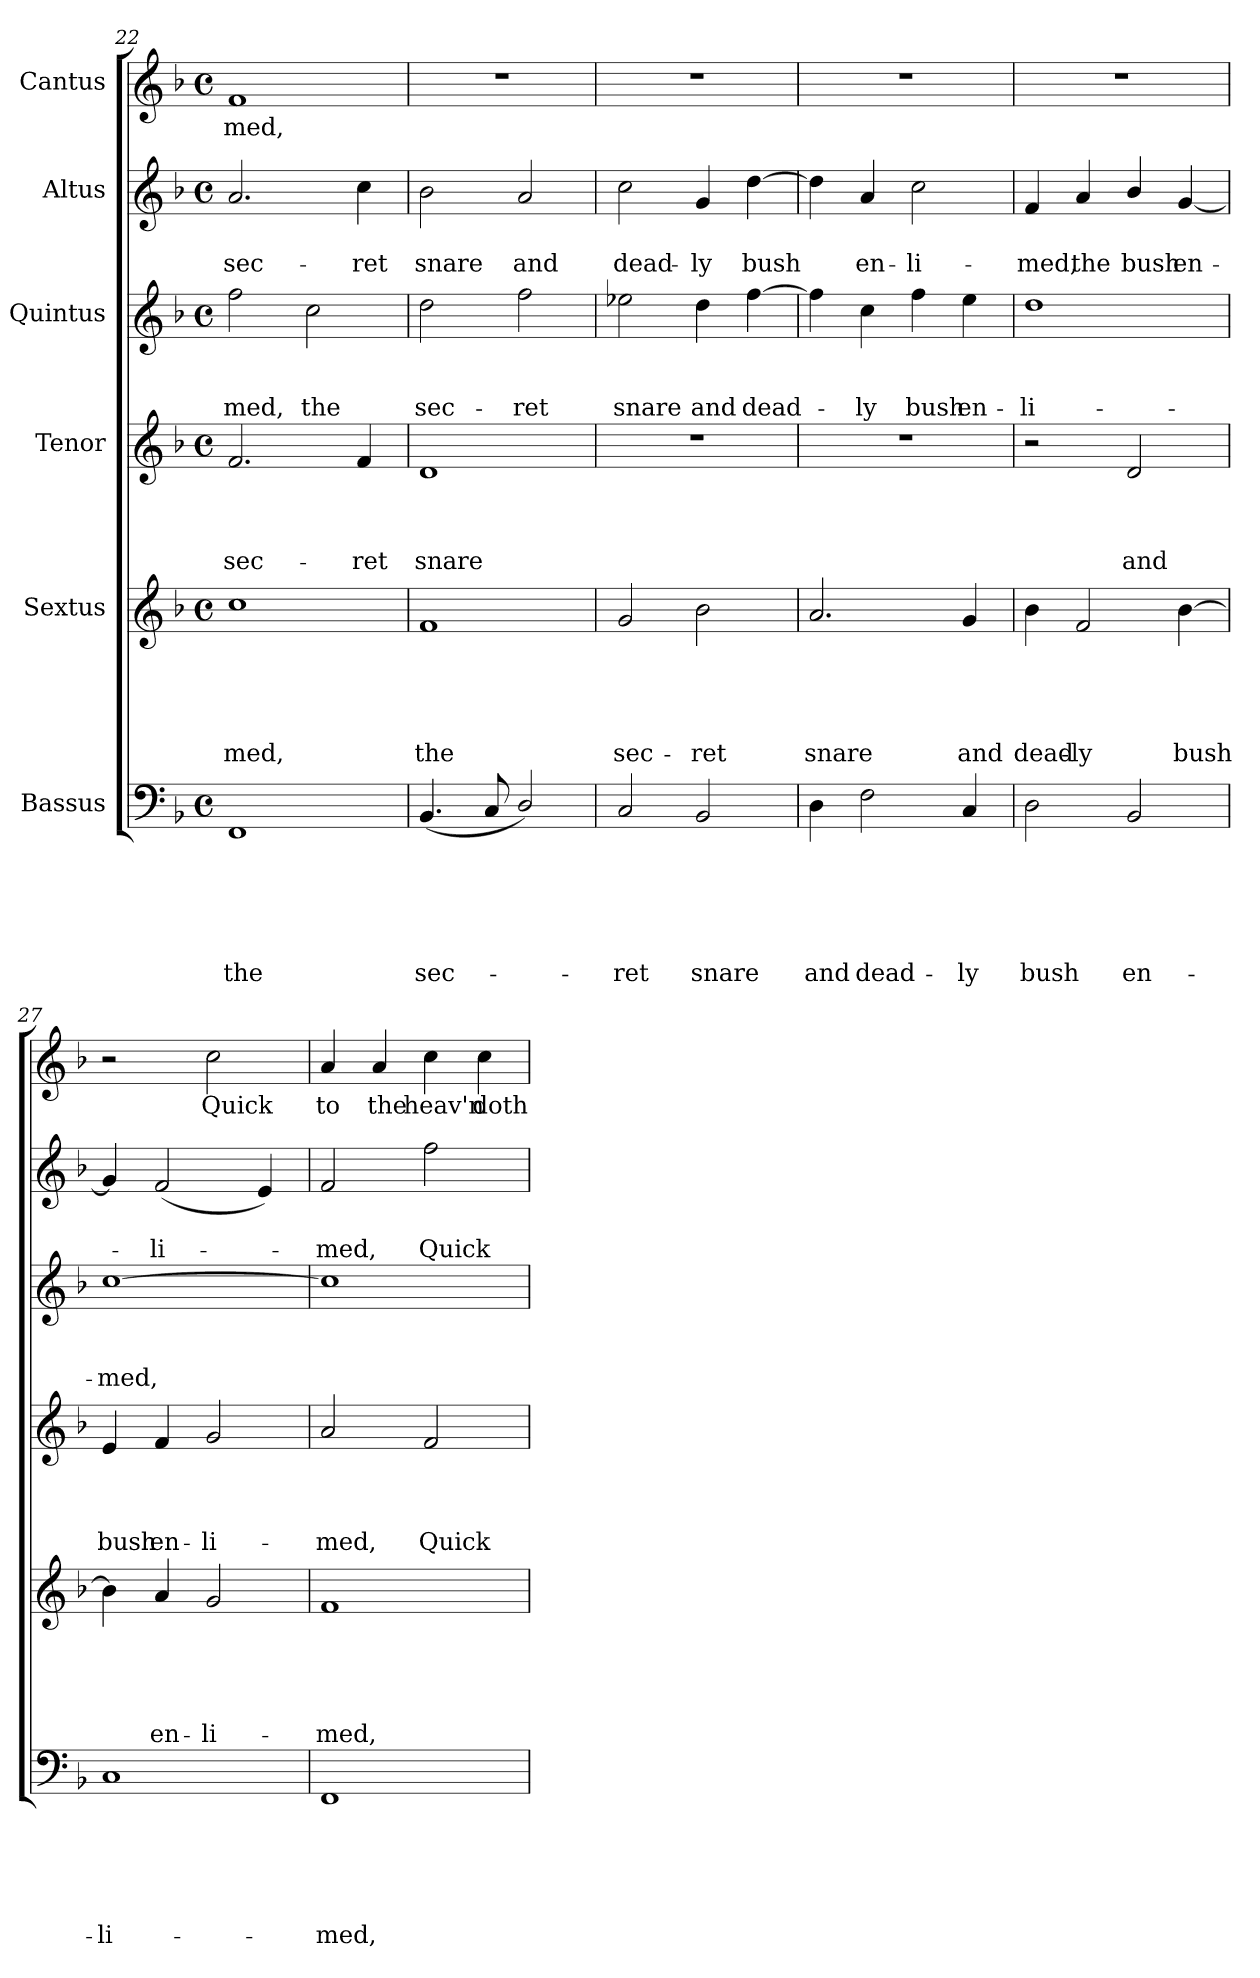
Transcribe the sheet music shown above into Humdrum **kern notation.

**kern	**text	**text	**text	**text	**text	**text	**kern	**text	**text	**text	**text	**text	**kern	**text	**text	**text	**text	**kern	**text	**text	**text	**kern	**text	**text	**kern	**text
*part6	*part6	*part6	*part6	*part6	*part6	*part6	*part5	*part5	*part5	*part5	*part5	*part5	*part4	*part4	*part4	*part4	*part4	*part3	*part3	*part3	*part3	*part2	*part2	*part2	*part1	*part1
*staff6	*staff6	*staff6	*staff6	*staff6	*staff6	*staff6	*staff5	*staff5	*staff5	*staff5	*staff5	*staff5	*staff4	*staff4	*staff4	*staff4	*staff4	*staff3	*staff3	*staff3	*staff3	*staff2	*staff2	*staff2	*staff1	*staff1
*I"Bassus	*	*	*	*	*	*	*I"Sextus	*	*	*	*	*	*I"Tenor	*	*	*	*	*I"Quintus	*	*	*	*I"Altus	*	*	*I"Cantus	*
*clefF4	*	*	*	*	*	*	*clefG2	*	*	*	*	*	*clefG2	*	*	*	*	*clefG2	*	*	*	*clefG2	*	*	*clefG2	*
*k[b-]	*	*	*	*	*	*	*k[b-]	*	*	*	*	*	*k[b-]	*	*	*	*	*k[b-]	*	*	*	*k[b-]	*	*	*k[b-]	*
*F:	*	*	*	*	*	*	*F:	*	*	*	*	*	*F:	*	*	*	*	*F:	*	*	*	*F:	*	*	*F:	*
*M4/4	*	*	*	*	*	*	*M4/4	*	*	*	*	*	*M4/4	*	*	*	*	*M4/4	*	*	*	*M4/4	*	*	*M4/4	*
*met(c)	*	*	*	*	*	*	*met(c)	*	*	*	*	*	*met(c)	*	*	*	*	*met(c)	*	*	*	*met(c)	*	*	*met(c)	*
=22	=22	=22	=22	=22	=22	=22	=22	=22	=22	=22	=22	=22	=22	=22	=22	=22	=22	=22	=22	=22	=22	=22	=22	=22	=22	=22
!	!	!	!	!	!	!LO:LY:b	!	!	!	!	!	!LO:LY:b	!	!	!	!	!LO:LY:b	!	!	!	!LO:LY:b	!	!	!LO:LY:b	!	!LO:LY:b
1FF	.	.	.	.	.	the	1cc	.	.	.	.	-med,	2.f/	.	.	.	sec-	2ff\	.	.	-med,	2.a/	.	sec-	1f	-med,
!	!	!	!	!	!	!	!	!	!	!	!	!	!	!	!	!	!	!	!	!	!LO:LY:b	!	!	!	!	!
.	.	.	.	.	.	.	.	.	.	.	.	.	.	.	.	.	.	2cc\	.	.	the	.	.	.	.	.
!	!	!	!	!	!	!	!	!	!	!	!	!	!	!	!	!	!LO:LY:b	!	!	!	!	!	!	!LO:LY:b	!	!
.	.	.	.	.	.	.	.	.	.	.	.	.	4f/	.	.	.	-ret	.	.	.	.	4cc\	.	-ret	.	.
=23	=23	=23	=23	=23	=23	=23	=23	=23	=23	=23	=23	=23	=23	=23	=23	=23	=23	=23	=23	=23	=23	=23	=23	=23	=23	=23
!	!	!	!	!	!	!LO:LY:b	!	!	!	!	!	!LO:LY:b	!	!	!	!	!LO:LY:b	!	!	!	!LO:LY:b	!	!	!LO:LY:b	!	!
(<4.BB-/	.	.	.	.	.	sec-	1f	.	.	.	.	the	1d	.	.	.	snare	2dd\	.	.	sec-	2b-\	.	snare	1r	.
8C/	.	.	.	.	.	.	.	.	.	.	.	.	.	.	.	.	.	.	.	.	.	.	.	.	.	.
!	!	!	!	!	!	!	!	!	!	!	!	!	!	!	!	!	!	!	!	!	!LO:LY:b	!	!	!LO:LY:b	!	!
2D/)	.	.	.	.	.	.	.	.	.	.	.	.	.	.	.	.	.	2ff\	.	.	-ret	2a/	.	and	.	.
=24	=24	=24	=24	=24	=24	=24	=24	=24	=24	=24	=24	=24	=24	=24	=24	=24	=24	=24	=24	=24	=24	=24	=24	=24	=24	=24
!	!	!	!	!	!	!LO:LY:b	!	!	!	!	!	!LO:LY:b	!	!	!	!	!	!	!	!	!LO:LY:b	!	!	!LO:LY:b	!	!
2C/	.	.	.	.	.	-ret	2g/	.	.	.	.	sec-	1r	.	.	.	.	2ee-X\	.	.	snare	2cc\	.	dead-	1r	.
!	!	!	!	!	!	!LO:LY:b	!	!	!	!	!	!LO:LY:b	!	!	!	!	!	!	!	!	!LO:LY:b	!	!	!LO:LY:b	!	!
2BB-/	.	.	.	.	.	snare	2b-\	.	.	.	.	-ret	.	.	.	.	.	4dd\	.	.	and	4g/	.	-ly	.	.
!	!	!	!	!	!	!	!	!	!	!	!	!	!	!	!	!	!	!	!	!	!LO:LY:b	!	!	!LO:LY:b	!	!
.	.	.	.	.	.	.	.	.	.	.	.	.	.	.	.	.	.	[>4ff\	.	.	dead-	[>4dd\	.	bush	.	.
!!LO:PB:g=z
=25	=25	=25	=25	=25	=25	=25	=25	=25	=25	=25	=25	=25	=25	=25	=25	=25	=25	=25	=25	=25	=25	=25	=25	=25	=25	=25
!	!	!	!	!	!	!LO:LY:b	!	!	!	!	!	!LO:LY:b	!	!	!	!	!	!	!	!	!	!	!	!	!	!
4D\	.	.	.	.	.	and	2.a/	.	.	.	.	snare	1r	.	.	.	.	4ff\]	.	.	.	4dd\]	.	.	1r	.
!	!	!	!	!	!	!LO:LY:b	!	!	!	!	!	!	!	!	!	!	!	!	!	!	!LO:LY:b	!	!	!LO:LY:b	!	!
2F\	.	.	.	.	.	dead-	.	.	.	.	.	.	.	.	.	.	.	4cc\	.	.	-ly	4a/	.	en-	.	.
!	!	!	!	!	!	!	!	!	!	!	!	!	!	!	!	!	!	!	!	!	!LO:LY:b	!	!	!LO:LY:b	!	!
.	.	.	.	.	.	.	.	.	.	.	.	.	.	.	.	.	.	4ff\	.	.	bush	2cc\	.	-li-	.	.
!	!	!	!	!	!	!LO:LY:b	!	!	!	!	!	!LO:LY:b	!	!	!	!	!	!	!	!	!LO:LY:b	!	!	!	!	!
4C/	.	.	.	.	.	-ly	4g/	.	.	.	.	and	.	.	.	.	.	4ee\	.	.	en-	.	.	.	.	.
=26	=26	=26	=26	=26	=26	=26	=26	=26	=26	=26	=26	=26	=26	=26	=26	=26	=26	=26	=26	=26	=26	=26	=26	=26	=26	=26
!	!	!	!	!	!	!LO:LY:b	!	!	!	!	!	!LO:LY:b	!	!	!	!	!	!	!	!	!LO:LY:b	!	!	!LO:LY:b	!	!
2D\	.	.	.	.	.	bush	4b-\	.	.	.	.	dead-	2r	.	.	.	.	1dd	.	.	-li-	4f/	.	-med,	1r	.
!	!	!	!	!	!	!	!	!	!	!	!	!LO:LY:b	!	!	!	!	!	!	!	!	!	!	!	!LO:LY:b	!	!
.	.	.	.	.	.	.	2f/	.	.	.	.	-ly	.	.	.	.	.	.	.	.	.	4a/	.	the	.	.
!	!	!	!	!	!	!LO:LY:b	!	!	!	!	!	!	!	!	!	!	!LO:LY:b	!	!	!	!	!	!	!LO:LY:b	!	!
2BB-/	.	.	.	.	.	en-	.	.	.	.	.	.	2d/	.	.	.	and	.	.	.	.	4b-/	.	bush	.	.
!	!	!	!	!	!	!	!	!	!	!	!	!LO:LY:b	!	!	!	!	!	!	!	!	!	!	!	!LO:LY:b	!	!
.	.	.	.	.	.	.	[>4b-\	.	.	.	.	bush	.	.	.	.	.	.	.	.	.	[<4g/	.	en-	.	.
=27	=27	=27	=27	=27	=27	=27	=27	=27	=27	=27	=27	=27	=27	=27	=27	=27	=27	=27	=27	=27	=27	=27	=27	=27	=27	=27
!	!	!	!	!	!	!LO:LY:b	!	!	!	!	!	!	!	!	!	!	!LO:LY:b	!	!	!	!LO:LY:b	!	!	!	!	!
1C	.	.	.	.	.	-li-	4b-\]	.	.	.	.	.	4e/	.	.	.	bush	[>1cc	.	.	-med,	4g/]	.	.	2r	.
!	!	!	!	!	!	!	!	!	!	!	!	!LO:LY:b	!	!	!	!	!LO:LY:b	!	!	!	!	!	!	!LO:LY:b	!	!
.	.	.	.	.	.	.	4a/	.	.	.	.	en-	4f/	.	.	.	en-	.	.	.	.	(<2f/	.	-li-	.	.
!	!	!	!	!	!	!	!	!	!	!	!	!LO:LY:b	!	!	!	!	!LO:LY:b	!	!	!	!	!	!	!	!	!LO:LY:b
.	.	.	.	.	.	.	2g/	.	.	.	.	-li-	2g/	.	.	.	-li-	.	.	.	.	.	.	.	2cc\	Quick
.	.	.	.	.	.	.	.	.	.	.	.	.	.	.	.	.	.	.	.	.	.	4e/)	.	.	.	.
=28	=28	=28	=28	=28	=28	=28	=28	=28	=28	=28	=28	=28	=28	=28	=28	=28	=28	=28	=28	=28	=28	=28	=28	=28	=28	=28
!	!	!	!	!	!	!LO:LY:b	!	!	!	!	!	!LO:LY:b	!	!	!	!	!LO:LY:b	!	!	!	!	!	!	!LO:LY:b	!	!LO:LY:b
1FF	.	.	.	.	.	-med,	1f	.	.	.	.	-med,	2a/	.	.	.	-med,	1cc]	.	.	.	2f/	.	-med,	4a/	to
!	!	!	!	!	!	!	!	!	!	!	!	!	!	!	!	!	!	!	!	!	!	!	!	!	!	!LO:LY:b
.	.	.	.	.	.	.	.	.	.	.	.	.	.	.	.	.	.	.	.	.	.	.	.	.	4a/	the
!	!	!	!	!	!	!	!	!	!	!	!	!	!	!	!	!	!LO:LY:b	!	!	!	!	!	!	!LO:LY:b	!	!LO:LY:b
.	.	.	.	.	.	.	.	.	.	.	.	.	2f/	.	.	.	Quick	.	.	.	.	2ff\	.	Quick	4cc\	heav'n
!	!	!	!	!	!	!	!	!	!	!	!	!	!	!	!	!	!	!	!	!	!	!	!	!	!	!LO:LY:b
.	.	.	.	.	.	.	.	.	.	.	.	.	.	.	.	.	.	.	.	.	.	.	.	.	4cc\	doth
=	=	=	=	=	=	=	=	=	=	=	=	=	=	=	=	=	=	=	=	=	=	=	=	=	=	=
*-	*-	*-	*-	*-	*-	*-	*-	*-	*-	*-	*-	*-	*-	*-	*-	*-	*-	*-	*-	*-	*-	*-	*-	*-	*-	*-
